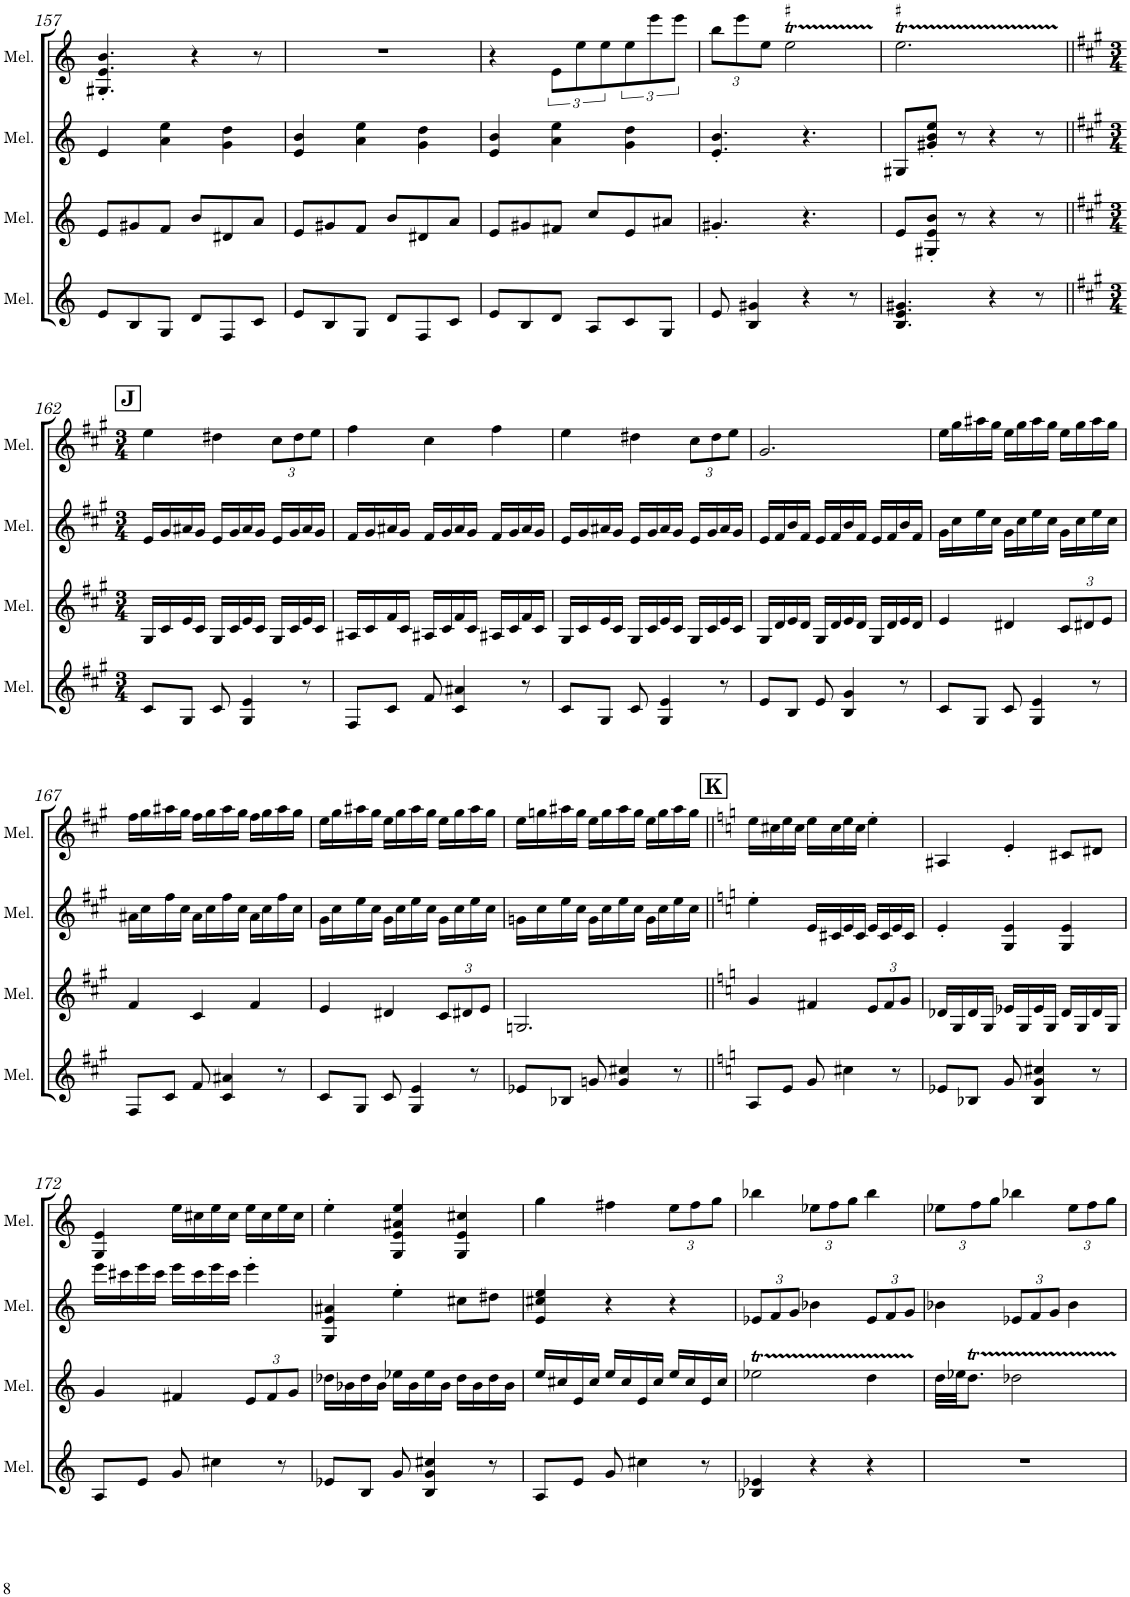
**kern	**kern	**kern	**kern
*part4	*part3	*part2	*part1
*staff4	*staff3	*staff2	*staff1
*I"Melodica	*I"Melodica	*I"Melodica	*I"Melodica
*I'Mel.	*I'Mel.	*I'Mel.	*I'Mel.
!!LO:PB:g=z
*clefG2	*clefG2	*clefG2	*clefG2
*k[]	*k[]	*k[]	*k[]
*M6/8	*M6/8	*M6/8	*M6/8
=157	=157	=157	=157
8e/L	8e/L	4e/	4.G#X/' 4.e/' 4.b/'
8B/	8g#X/	.	.
8G/J	8f/J	4a\ 4ee\	.
8d/L	8b/L	.	4r
8F/	8d#X/	4g\ 4dd\	.
8c/J	8a/J	.	8r
=158	=158	=158	=158
8e/L	8e/L	4e/ 4b/	2.r
8B/	8g#X/	.	.
8G/J	8f/J	4a\ 4ee\	.
8d/L	8b/L	.	.
8F/	8d#X/	4g\ 4dd\	.
8c/J	8a/J	.	.
=159	=159	=159	=159
8e/L	8e/L	4e/ 4b/	4r
8B/	8g#X/	.	.
8d/J	8f#X/J	4a\ 4ee\	12e\L
.	.	.	12ee\
8A/L	8cc/L	.	.
.	.	.	12ee\
8c/	8e/	4g\ 4dd\	12ee\
.	.	.	12eee\
8G/J	8a#X/J	.	.
.	.	.	12eee\J
=160	=160	=160	=160
*	*	*	*Xbrackettup
8e/	4.g#X'/	4.e/' 4.b/'	12bb\L
.	.	.	12eee\
4B/ 4g#X/	.	.	.
.	.	.	12ee\J
!	!	!	!LO:TX:a:t=♯
.	.	.	2eet\
4r	4.r	4.r	.
8r	.	.	.
=161	=161	=161	=161
!	!	!	!LO:TX:a:t=♯
4.B/ 4.e/ 4.g#X/	8e/L	8G#X/L	2.eet\
.	8G#X/' 8e/' 8b/'J	8g#X/' 8b/' 8ee/'J	.
.	8r	8r	.
4r	4r	4r	.
8r	8r	8r	.
!!LO:LB:g=z
!!LO:REH:place=s1:a:B:cj:fs=14:t=J
=162||	=162||	=162||	=162||
*k[f#c#g#]	*k[f#c#g#]	*k[f#c#g#]	*k[f#c#g#]
*M3/4	*M3/4	*M3/4	*M3/4
8c#/L	16G#/LL	16e/LL	4ee\
.	16c#/	16g#/	.
8G#/J	16e/	16a#X/	.
.	16c#/JJ	16g#/JJ	.
8c#/	16G#/LL	16e/LL	4dd#X\
.	16c#/	16g#/	.
4G#/ 4e/	16e/	16a#/	.
.	16c#/JJ	16g#/JJ	.
.	16G#/LL	16e/LL	12cc#\L
.	16c#/	16g#/	.
.	.	.	12dd#\
8r	16e/	16a#/	.
.	.	.	12ee\J
.	16c#/JJ	16g#/JJ	.
=163	=163	=163	=163
8F#/L	16A#X/LL	16f#/LL	4ff#\
.	16c#/	16g#/	.
8c#/J	16f#/	16a#X/	.
.	16c#/JJ	16g#/JJ	.
8f#/	16A#X/LL	16f#/LL	4cc#\
.	16c#/	16g#/	.
4c#/ 4a#X/	16f#/	16a#/	.
.	16c#/JJ	16g#/JJ	.
.	16A#X/LL	16f#/LL	4ff#\
.	16c#/	16g#/	.
8r	16f#/	16a#/	.
.	16c#/JJ	16g#/JJ	.
=164	=164	=164	=164
8c#/L	16G#/LL	16e/LL	4ee\
.	16c#/	16g#/	.
8G#/J	16e/	16a#X/	.
.	16c#/JJ	16g#/JJ	.
8c#/	16G#/LL	16e/LL	4dd#X\
.	16c#/	16g#/	.
4G#/ 4e/	16e/	16a#/	.
.	16c#/JJ	16g#/JJ	.
.	16G#/LL	16e/LL	12cc#\L
.	16c#/	16g#/	.
.	.	.	12dd#\
8r	16e/	16a#/	.
.	.	.	12ee\J
.	16c#/JJ	16g#/JJ	.
=165	=165	=165	=165
8e/L	16G#/LL	16e/LL	2.g#/
.	16d/	16f#/	.
8B/J	16e/	16b/	.
.	16d/JJ	16f#/JJ	.
8e/	16G#/LL	16e/LL	.
.	16d/	16f#/	.
4B/ 4g#/	16e/	16b/	.
.	16d/JJ	16f#/JJ	.
.	16G#/LL	16e/LL	.
.	16d/	16f#/	.
8r	16e/	16b/	.
.	16d/JJ	16f#/JJ	.
=166	=166	=166	=166
8c#/L	4e/	16g#\LL	16ee\LL
.	.	16cc#\	16gg#\
8G#/J	.	16ee\	16aa#X\
.	.	16cc#\JJ	16gg#\JJ
8c#/	4d#X/	16g#\LL	16ee\LL
.	.	16cc#\	16gg#\
4G#/ 4e/	.	16ee\	16aa#\
.	.	16cc#\JJ	16gg#\JJ
*	*Xbrackettup	*	*
.	12c#/L	16g#\LL	16ee\LL
.	.	16cc#\	16gg#\
.	12d#X/	.	.
8r	.	16ee\	16aa#\
.	12e/J	.	.
.	.	16cc#\JJ	16gg#\JJ
!!LO:LB:g=z
=167	=167	=167	=167
8F#/L	4f#/	16a#X\LL	16ff#\LL
.	.	16cc#\	16gg#\
8c#/J	.	16ff#\	16aa#X\
.	.	16cc#\JJ	16gg#\JJ
8f#/	4c#/	16a#\LL	16ff#\LL
.	.	16cc#\	16gg#\
4c#/ 4a#X/	.	16ff#\	16aa#\
.	.	16cc#\JJ	16gg#\JJ
.	4f#/	16a#\LL	16ff#\LL
.	.	16cc#\	16gg#\
8r	.	16ff#\	16aa#\
.	.	16cc#\JJ	16gg#\JJ
=168	=168	=168	=168
8c#/L	4e/	16g#\LL	16ee\LL
.	.	16cc#\	16gg#\
8G#/J	.	16ee\	16aa#X\
.	.	16cc#\JJ	16gg#\JJ
8c#/	4d#X/	16g#\LL	16ee\LL
.	.	16cc#\	16gg#\
4G#/ 4e/	.	16ee\	16aa#\
.	.	16cc#\JJ	16gg#\JJ
.	12c#/L	16g#\LL	16ee\LL
.	.	16cc#\	16gg#\
.	12d#X/	.	.
8r	.	16ee\	16aa#\
.	12e/J	.	.
.	.	16cc#\JJ	16gg#\JJ
=169	=169	=169	=169
8e-X/L	2.Gn/	16gn\LL	16ee\LL
.	.	16cc#\	16ggn\
8B-X/J	.	16ee\	16aa#X\
.	.	16cc#\JJ	16gg\JJ
8gn/	.	16g\LL	16ee\LL
.	.	16cc#\	16gg\
4g/ 4cc#X/	.	16ee\	16aa#\
.	.	16cc#\JJ	16gg\JJ
.	.	16g\LL	16ee\LL
.	.	16cc#\	16gg\
8r	.	16ee\	16aa#\
.	.	16cc#\JJ	16gg\JJ
!!LO:REH:place=s1:a:B:cj:fs=14:t=K
=170||	=170||	=170||	=170||
*k[]	*k[]	*k[]	*k[]
8A/L	4g/	4ee'\	16ee\LL
.	.	.	16cc#X\
8e/J	.	.	16ee\
.	.	.	16cc#\JJ
8g/	4f#X/	16e/LL	16ee\LL
.	.	16c#X/	16cc#\
4cc#X\	.	16e/	16ee\
.	.	16c#/JJ	16cc#\JJ
.	12e/L	16e/LL	4ee'\
.	.	16c#/	.
.	12f#/	.	.
8r	.	16e/	.
.	12g/J	.	.
.	.	16c#/JJ	.
=171	=171	=171	=171
8e-X/L	16d-X/LL	4e'/	4A#X/
.	16G/	.	.
8B-X/J	16d-/	.	.
.	16G/JJ	.	.
8g/	16e-X/LL	4G/ 4e/	4e'/
.	16G/	.	.
4B-/ 4g/ 4cc#X/	16e-/	.	.
.	16G/JJ	.	.
.	16d-/LL	4G/ 4e/	8c#X/L
.	16G/	.	.
8r	16d-/	.	8d#X/J
.	16G/JJ	.	.
!!LO:LB:g=z
=172	=172	=172	=172
8A/L	4g/	16eee\LL	4G/ 4e/
.	.	16ccc#X\	.
8e/J	.	16eee\	.
.	.	16ccc#\JJ	.
8g/	4f#X/	16eee\LL	16ee\LL
.	.	16ccc#\	16cc#X\
4cc#X\	.	16eee\	16ee\
.	.	16ccc#\JJ	16cc#\JJ
.	12e/L	4eee'\	16ee\LL
.	.	.	16cc#\
.	12f#/	.	.
8r	.	.	16ee\
.	12g/J	.	.
.	.	.	16cc#\JJ
=173	=173	=173	=173
8e-X/L	16dd-X\LL	4G/ 4e/ 4a#X/	4ee'\
.	16b-X\	.	.
8B/J	16dd-\	.	.
.	16b-\JJ	.	.
8g/	16ee-X\LL	4ee'\	4G/ 4e/ 4a#X/ 4ee/
.	16b-\	.	.
4B/ 4g/ 4cc#X/	16ee-\	.	.
.	16b-\JJ	.	.
.	16dd-\LL	8cc#X\L	4G/ 4e/ 4cc#X/
.	16b-\	.	.
8r	16dd-\	8dd#X\J	.
.	16b-\JJ	.	.
=174	=174	=174	=174
8A/L	16ee/LL	4e/ 4cc#X/ 4ee/	4gg\
.	16cc#X/	.	.
8e/J	16e/	.	.
.	16cc#/JJ	.	.
8g/	16ee/LL	4r	4ff#X\
.	16cc#/	.	.
4cc#X\	16e/	.	.
.	16cc#/JJ	.	.
.	16ee/LL	4r	12ee\L
.	16cc#/	.	.
.	.	.	12ff#\
8r	16e/	.	.
.	.	.	12gg\J
.	16cc#/JJ	.	.
=175	=175	=175	=175
*	*	*Xbrackettup	*
4B-X/ 4e-X/	2ee-XT\	12e-X/L	4bb-X\
.	.	12f/	.
.	.	12g/J	.
4r	.	4b-X\	12ee-X\L
.	.	.	12ff\
.	.	.	12gg\J
4r	4ddTTT\	12e-/L	4bb-\
.	.	12f/	.
.	.	12g/J	.
=176	=176	=176	=176
2.r	32dd\LLL	4b-X\	12ee-X\L
.	32ee-X\JJ	.	.
.	8.ddT\J	.	.
.	.	.	12ff\
.	.	.	12gg\J
.	2dd-XTTT\	12e-X/L	4bb-X\
.	.	12f/	.
.	.	12g/J	.
.	.	4b-\	12ee-\L
.	.	.	12ff\
.	.	.	12gg\J
=	=	=	=
*-	*-	*-	*-
